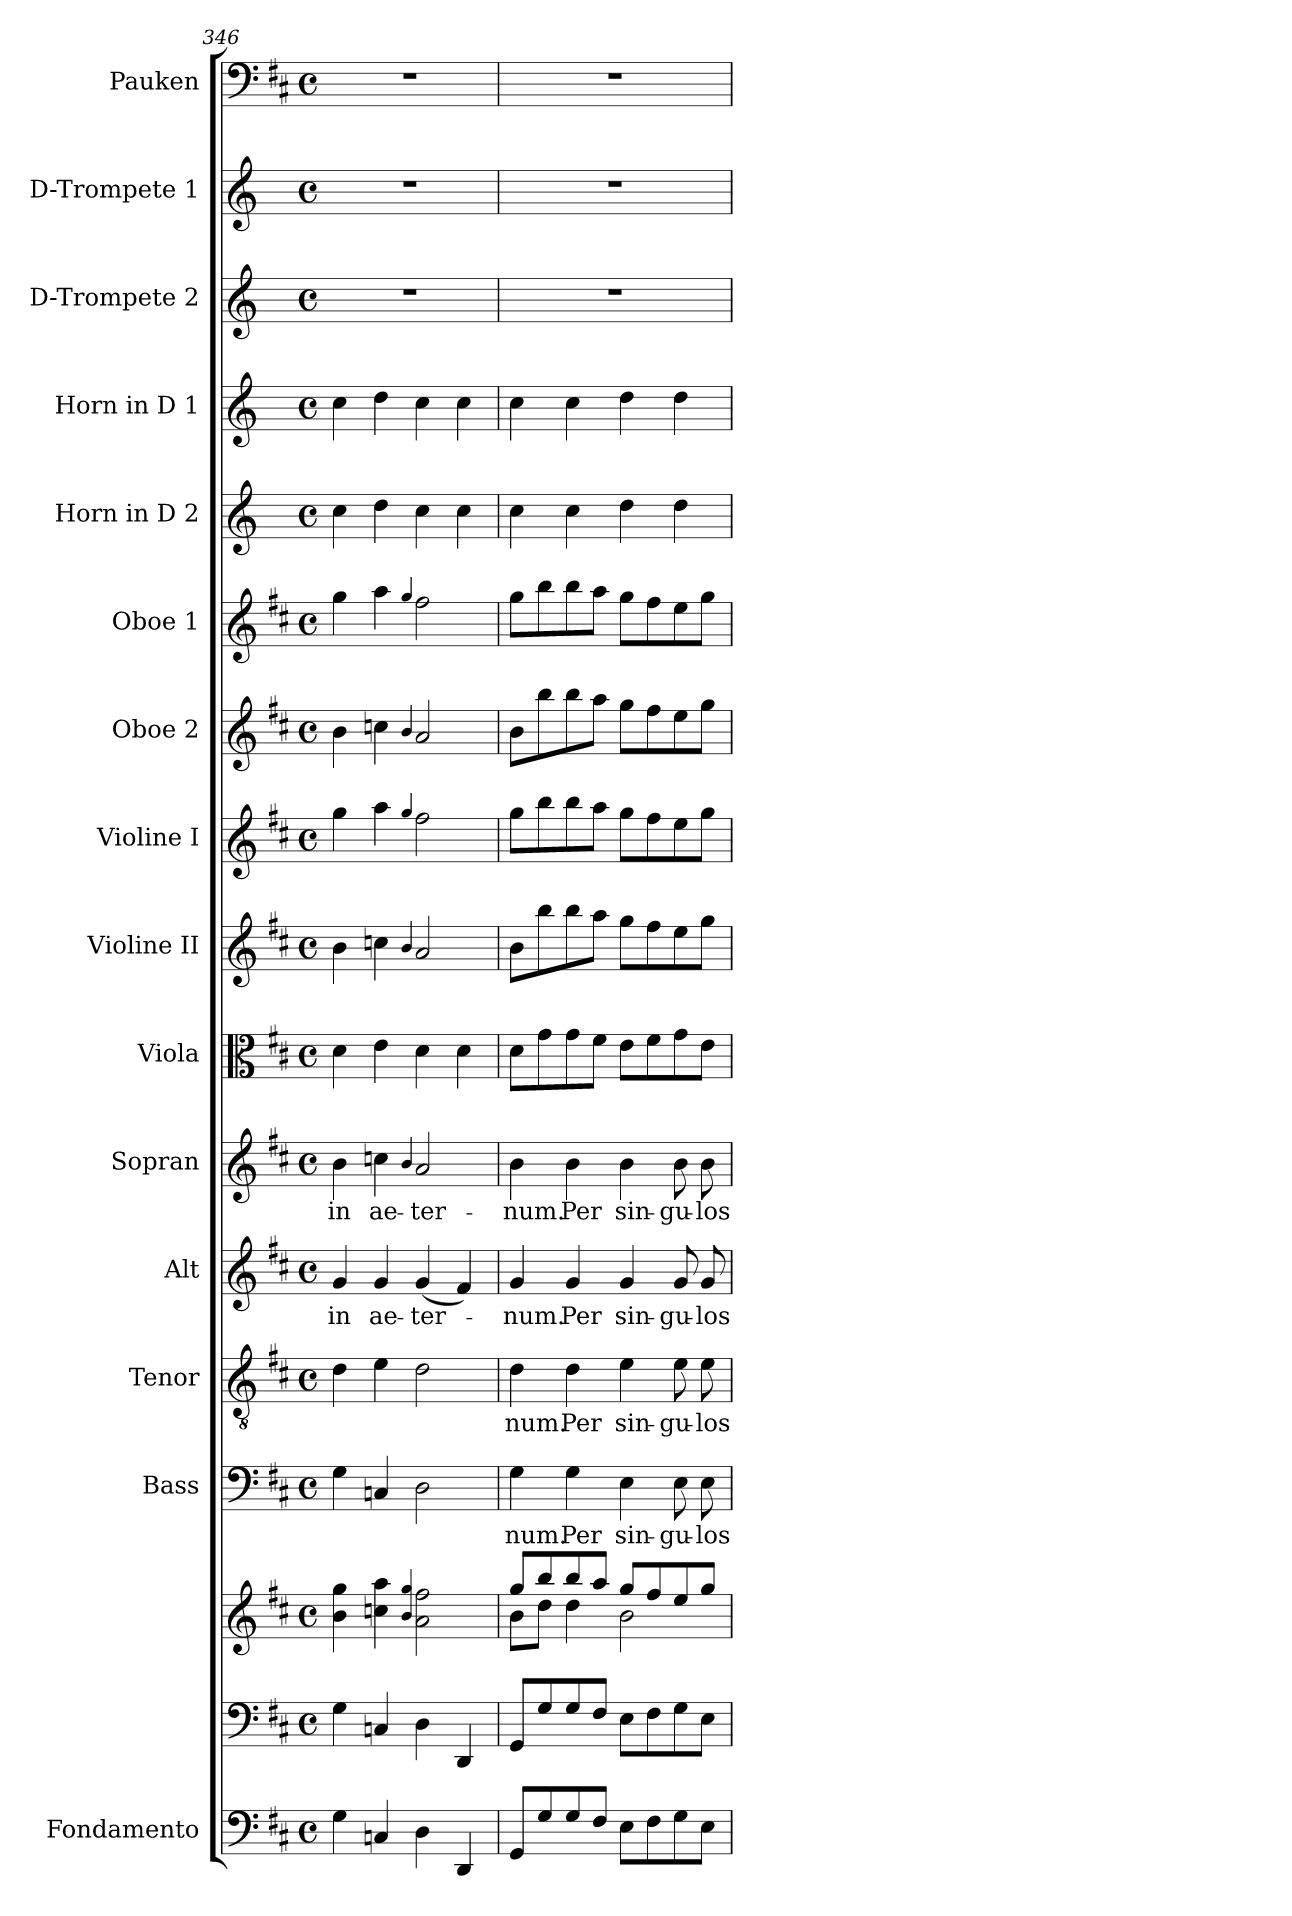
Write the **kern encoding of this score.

**kern	**kern	**kern	**kern	**text	**kern	**text	**kern	**text	**kern	**text	**kern	**kern	**kern	**kern	**kern	**kern	**kern	**kern	**kern	**kern
*part16	*part15	*part15	*part14	*part14	*part13	*part13	*part12	*part12	*part11	*part11	*part10	*part9	*part8	*part7	*part6	*part5	*part4	*part3	*part2	*part1
*staff17	*staff16	*staff15	*staff14	*staff14	*staff13	*staff13	*staff12	*staff12	*staff11	*staff11	*staff10	*staff9	*staff8	*staff7	*staff6	*staff5	*staff4	*staff3	*staff2	*staff1
*I"Fondamento	*	*	*I"Bass	*	*I"Tenor	*	*I"Alt	*	*I"Sopran	*	*I"Viola	*I"Violine II	*I"Violine I	*I"Oboe 2	*I"Oboe 1	*I"Horn in D 2	*I"Horn in D 1	*I"D-Trompete 2	*I"D-Trompete 1	*I"Pauken
*I'F.	*	*	*I'B.	*	*I'T.	*	*I'A.	*	*I'S.	*	*I'Vla.	*I'Vl. II	*I'Vl. I	*I'Ob. 2	*I'Ob. 1	*	*	*I'D Trp. 2	*I'D Trp. 1	*I'Pk.
*clefF4	*clefF4	*clefG2	*clefF4	*	*clefGv2	*	*clefG2	*	*clefG2	*	*clefC3	*clefG2	*clefG2	*clefG2	*clefG2	*clefG2	*clefG2	*clefG2	*clefG2	*clefF4
*ITrd7c12	*	*	*	*	*	*	*	*	*	*	*	*	*	*	*	*ITrd6c10	*ITrd6c10	*ITrd-1c-2	*ITrd-1c-2	*
*k[f#c#]	*k[f#c#]	*k[f#c#]	*k[f#c#]	*	*k[f#c#]	*	*k[f#c#]	*	*k[f#c#]	*	*k[f#c#]	*k[f#c#]	*k[f#c#]	*k[f#c#]	*k[f#c#]	*k[f#c#]	*k[f#c#]	*k[f#c#]	*k[f#c#]	*k[f#c#]
*D:	*D:	*D:	*D:	*	*D:	*	*D:	*	*D:	*	*D:	*D:	*D:	*D:	*D:	*D:	*D:	*D:	*D:	*D:
*M4/4	*M4/4	*M4/4	*M4/4	*	*M4/4	*	*M4/4	*	*M4/4	*	*M4/4	*M4/4	*M4/4	*M4/4	*M4/4	*M4/4	*M4/4	*M4/4	*M4/4	*M4/4
*met(c)	*met(c)	*met(c)	*met(c)	*	*met(c)	*	*met(c)	*	*met(c)	*	*met(c)	*met(c)	*met(c)	*met(c)	*met(c)	*met(c)	*met(c)	*met(c)	*met(c)	*met(c)
=346	=346	=346	=346	=346	=346	=346	=346	=346	=346	=346	=346	=346	=346	=346	=346	=346	=346	=346	=346	=346
!	!	!	!	!	!	!	!	!LO:LY:b	!	!LO:LY:b	!	!	!	!	!	!	!	!	!	!
4GG\	4G\	4b\ 4gg\	4G\	.	4d\	.	4g/	in	4b\	in	4d\	4b\	4gg\	4b\	4gg\	4d\	4d\	1r	1r	1r
!	!	!	!	!	!	!	!	!LO:LY:b	!	!LO:LY:b	!	!	!	!	!	!	!	!	!	!
4CCn/	4Cn/	4ccn\ 4aa\	4Cn/	.	4e\	.	4g/	ae-	4ccn\	ae-	4e\	4ccn\	4aa\	4ccn\	4aa\	4e\	4e\	.	.	.
.	.	4qqb/ 4qqgg/	.	.	.	.	.	.	4qqb/	.	.	4qqb/	4qqgg/	4qqb/	4qqgg/	.	.	.	.	.
!	!	!	!	!	!	!	!	!LO:LY:b	!	!LO:LY:b	!	!	!	!	!	!	!	!	!	!
4DD\	4D\	2a\ 2ff#\	2D\	.	2d\	.	(<4g/	-ter-	2a/	-ter-	4d\	2a/	2ff#\	2a/	2ff#\	4d\	4d\	.	.	.
4DDD/	4DD/	.	.	.	.	.	4f#/)	.	.	.	4d\	.	.	.	.	4d\	4d\	.	.	.
=347	=347	=347	=347	=347	=347	=347	=347	=347	=347	=347	=347	=347	=347	=347	=347	=347	=347	=347	=347	=347
*	*	*^	*	*	*	*	*	*	*	*	*	*	*	*	*	*	*	*	*	*
!	!	!	!	!	!LO:LY:b	!	!LO:LY:b	!	!LO:LY:b	!	!LO:LY:b	!	!	!	!	!	!	!	!	!	!
8GGG/L	8GG/L	8gg/L	8b\L	4G\	-num.	4d\	-num.	4g/	-num.	4b\	-num.	8d\L	8b\L	8gg\L	8b\L	8gg\L	4d\	4d\	1r	1r	1r
8GG/	8G/	8bb/	8dd\J	.	.	.	.	.	.	.	.	8g\	8bb\	8bb\	8bb\	8bb\	.	.	.	.	.
!	!	!	!	!	!LO:LY:b	!	!LO:LY:b	!	!LO:LY:b	!	!LO:LY:b	!	!	!	!	!	!	!	!	!	!
8GG/	8G/	8bb/	4dd\	4G\	Per	4d\	Per	4g/	Per	4b\	Per	8g\	8bb\	8bb\	8bb\	8bb\	4d\	4d\	.	.	.
8FF#/J	8F#/J	8aa/J	.	.	.	.	.	.	.	.	.	8f#\J	8aa\J	8aa\J	8aa\J	8aa\J	.	.	.	.	.
!	!	!	!	!	!LO:LY:b	!	!LO:LY:b	!	!LO:LY:b	!	!LO:LY:b	!	!	!	!	!	!	!	!	!	!
8EE\L	8E\L	8gg/L	2b\	4E\	sin-	4e\	sin-	4g/	sin-	4b\	sin-	8e\L	8gg\L	8gg\L	8gg\L	8gg\L	4e\	4e\	.	.	.
8FF#\	8F#\	8ff#/	.	.	.	.	.	.	.	.	.	8f#\	8ff#\	8ff#\	8ff#\	8ff#\	.	.	.	.	.
!	!	!	!	!	!LO:LY:b	!	!LO:LY:b	!	!LO:LY:b	!	!LO:LY:b	!	!	!	!	!	!	!	!	!	!
8GG\	8G\	8ee/	.	8E\	-gu-	8e\	-gu-	8g/	-gu-	8b\	-gu-	8g\	8ee\	8ee\	8ee\	8ee\	4e\	4e\	.	.	.
!	!	!	!	!	!LO:LY:b	!	!LO:LY:b	!	!LO:LY:b	!	!LO:LY:b	!	!	!	!	!	!	!	!	!	!
8EE\J	8E\J	8gg/J	.	8E\	-los	8e\	-los	8g/	-los	8b\	-los	8e\J	8gg\J	8gg\J	8gg\J	8gg\J	.	.	.	.	.
*	*	*v	*v	*	*	*	*	*	*	*	*	*	*	*	*	*	*	*	*	*	*
=	=	=	=	=	=	=	=	=	=	=	=	=	=	=	=	=	=	=	=	=
*-	*-	*-	*-	*-	*-	*-	*-	*-	*-	*-	*-	*-	*-	*-	*-	*-	*-	*-	*-	*-
